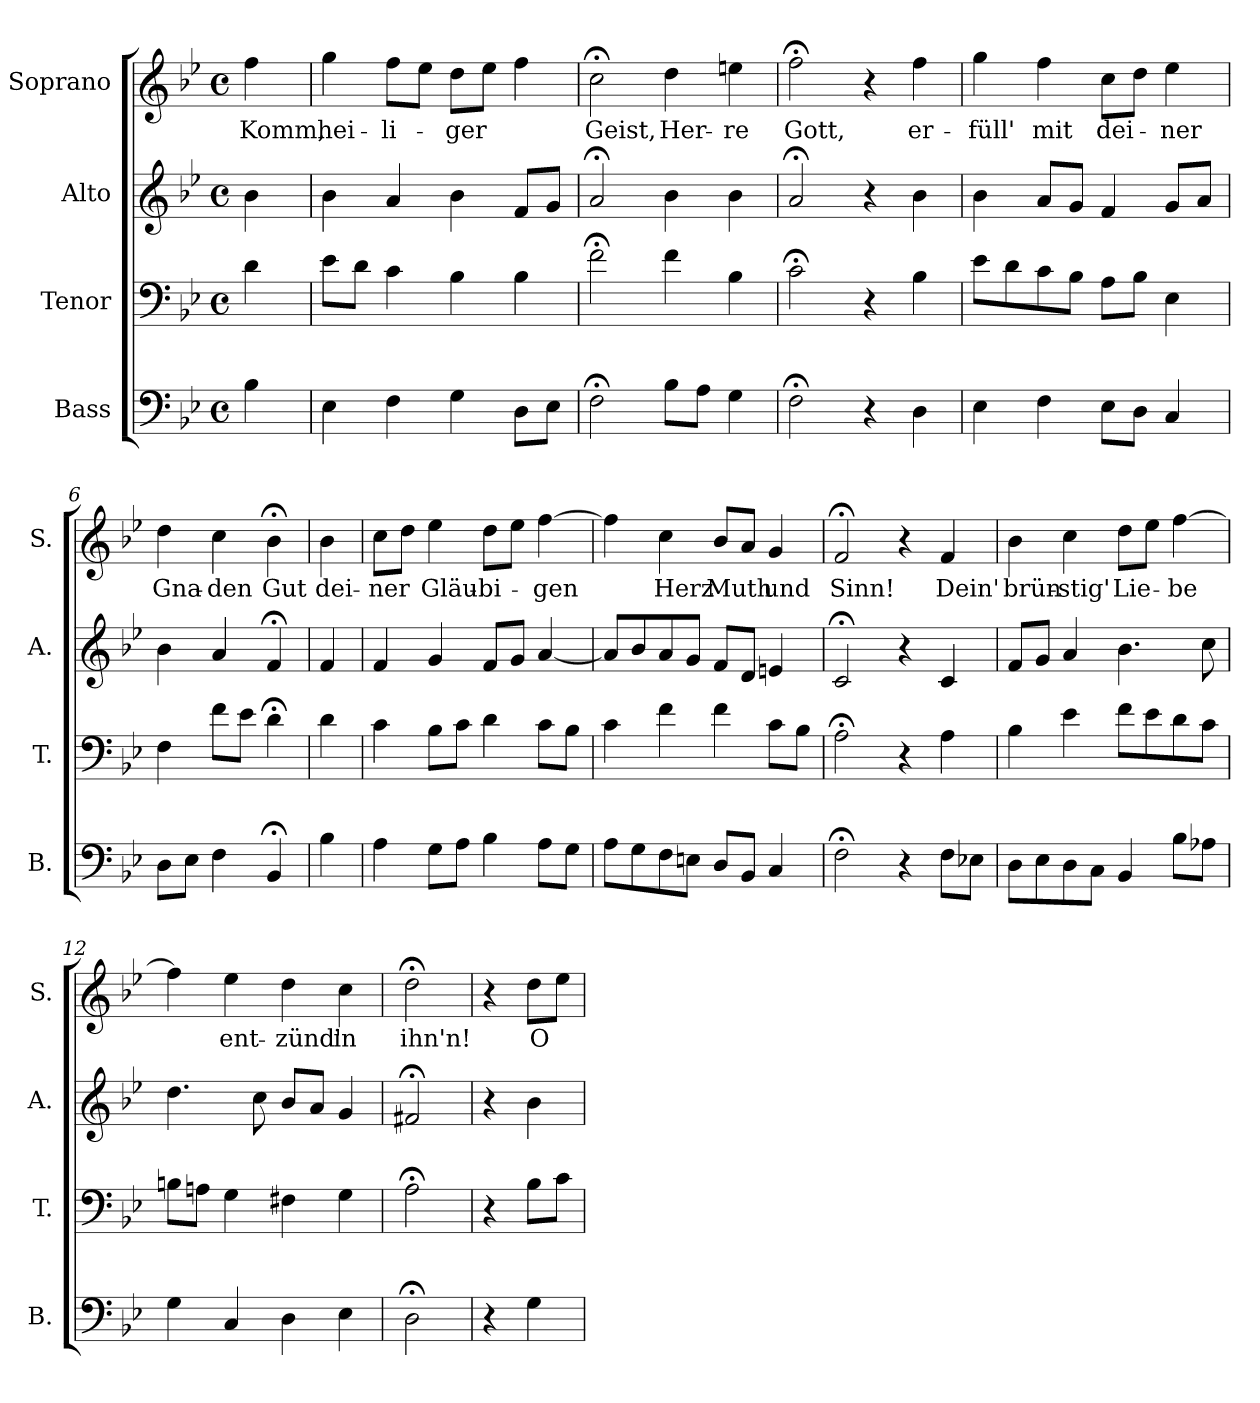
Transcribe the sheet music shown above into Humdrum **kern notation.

**kern	**kern	**kern	**kern	**text
*part4	*part3	*part2	*part1	*part1
*staff4	*staff3	*staff2	*staff1	*staff1
*I"Bass	*I"Tenor	*I"Alto	*I"Soprano	*
*I'B.	*I'T.	*I'A.	*I'S.	*
*clefF4	*clefF4	*clefG2	*clefG2	*
*k[b-e-]	*k[b-e-]	*k[b-e-]	*k[b-e-]	*
*B-:	*B-:	*B-:	*B-:	*
*M4/4	*M4/4	*M4/4	*M4/4	*
*met(c)	*met(c)	*met(c)	*met(c)	*
=1	=1	=1	=1	=1
!	!	!	!	!LO:LY:b
4B-\	4d\	4b-\	4ff\	Komm,
=2	=2	=2	=2	=2
!	!	!	!	!LO:LY:b
4E-\	8e-\L	4b-\	4gg\	hei-
.	8d\J	.	.	.
!	!	!	!	!LO:LY:b
4F\	4c\	4a/	8ff\L	-li-
.	.	.	8ee-\J	.
!	!	!	!	!LO:LY:b
4G\	4B-\	4b-\	8dd\L	-ger
.	.	.	8ee-\J	.
8D\L	4B-\	8f/L	4ff\	.
8E-\J	.	8g/J	.	.
=3	=3	=3	=3	=3
!	!	!	!	!LO:LY:b
2F;<\	2f;<\	2a;</	2cc;<\	Geist,
!	!	!	!	!LO:LY:b
8B-\L	4f\	4b-\	4dd\	Her-
8A\J	.	.	.	.
!	!	!	!	!LO:LY:b
4G\	4B-\	4b-\	4een\	-re
=4	=4	=4	=4	=4
!	!	!	!	!LO:LY:b
2F;<\	2c;<\	2a;</	2ff;<\	Gott,
4r	4r	4r	4r	.
!	!	!	!	!LO:LY:b
4D\	4B-\	4b-\	4ff\	er-
=5	=5	=5	=5	=5
!	!	!	!	!LO:LY:b
4E-\	8e-\L	4b-\	4gg\	-füll'
.	8d\	.	.	.
!	!	!	!	!LO:LY:b
4F\	8c\	8a/L	4ff\	mit
.	8B-\J	8g/J	.	.
!	!	!	!	!LO:LY:b
8E-\L	8A\L	4f/	8cc\L	dei-
8D\J	8B-\J	.	8dd\J	.
!	!	!	!	!LO:LY:b
4C/	4E-\	8g/L	4ee-\	-ner
.	.	8a/J	.	.
=6	=6	=6	=6	=6
!	!	!	!	!LO:LY:b
8D\L	4F\	4b-\	4dd\	Gna-
8E-\J	.	.	.	.
!	!	!	!	!LO:LY:b
4F\	8f\L	4a/	4cc\	-den
.	8e-\J	.	.	.
!	!	!	!	!LO:LY:b
4BB-;</	4d;<\	4f;</	4b-;<\	Gut
!!LO:LB:g=z
=7	=7	=7	=7	=7
!	!	!	!	!LO:LY:b
4B-\	4d\	4f/	4b-\	dei-
=8	=8	=8	=8	=8
!	!	!	!	!LO:LY:b
4A\	4c\	4f/	8cc\L	-ner
.	.	.	8dd\J	.
!	!	!	!	!LO:LY:b
8G\L	8B-\L	4g/	4ee-\	Gläu-
8A\J	8c\J	.	.	.
!	!	!	!	!LO:LY:b
4B-\	4d\	8f/L	8dd\L	-bi-
.	.	8g/J	8ee-\J	.
!	!	!	!	!LO:LY:b
8A\L	8c\L	[4a/	[4ff\	-gen
8G\J	8B-\J	.	.	.
=9	=9	=9	=9	=9
8A\L	4c\	8a/L]	4ff\]	.
8G\	.	8b-/	.	.
!	!	!	!	!LO:LY:b
8F\	4f\	8a/	4cc\	Herz
8En\J	.	8g/J	.	.
!	!	!	!	!LO:LY:b
8D/L	4f\	8f/L	8b-/L	Muth
8BB-/J	.	8d/J	8a/J	.
!	!	!	!	!LO:LY:b
4C/	8c\L	4en/	4g/	und
.	8B-\J	.	.	.
=10	=10	=10	=10	=10
!	!	!	!	!LO:LY:b
2F;<\	2A;<\	2c;</	2f;</	Sinn!
4r	4r	4r	4r	.
!	!	!	!	!LO:LY:b
8F\L	4A\	4c/	4f/	Dein'
8E-X\J	.	.	.	.
=11	=11	=11	=11	=11
!	!	!	!	!LO:LY:b
8D\L	4B-\	8f/L	4b-\	brün-
8E-\	.	8g/J	.	.
!	!	!	!	!LO:LY:b
8D\	4e-\	4a/	4cc\	-stig'
8C\J	.	.	.	.
!	!	!	!	!LO:LY:b
4BB-/	8f\L	4.b-\	8dd\L	Lie-
.	8e-\	.	8ee-\J	.
!	!	!	!	!LO:LY:b
8B-\L	8d\	.	[4ff\	-be
8A-X\J	8c\J	8cc\	.	.
=12	=12	=12	=12	=12
4G\	8Bn\L	4.dd\	4ff\]	.
.	8An\J	.	.	.
!	!	!	!	!LO:LY:b
4C/	4G\	.	4ee-\	ent-
.	.	8cc\	.	.
!	!	!	!	!LO:LY:b
4D\	4F#X\	8b-/L	4dd\	-zünd'
.	.	8a/J	.	.
!	!	!	!	!LO:LY:b
4E-\	4G\	4g/	4cc\	in
!!LO:LB:g=z
=13	=13	=13	=13	=13
!	!	!	!	!LO:LY:b
2D;<\	2A;<\	2f#X;</	2dd;<\	ihn'n!
!!LO:PB:g=z
=14	=14	=14	=14	=14
4r	4r	4r	4r	.
!	!	!	!	!LO:LY:b
4G\	8B-\L	4b-\	8dd\L	O
.	8c\J	.	8ee-\J	.
=	=	=	=	=
*-	*-	*-	*-	*-
